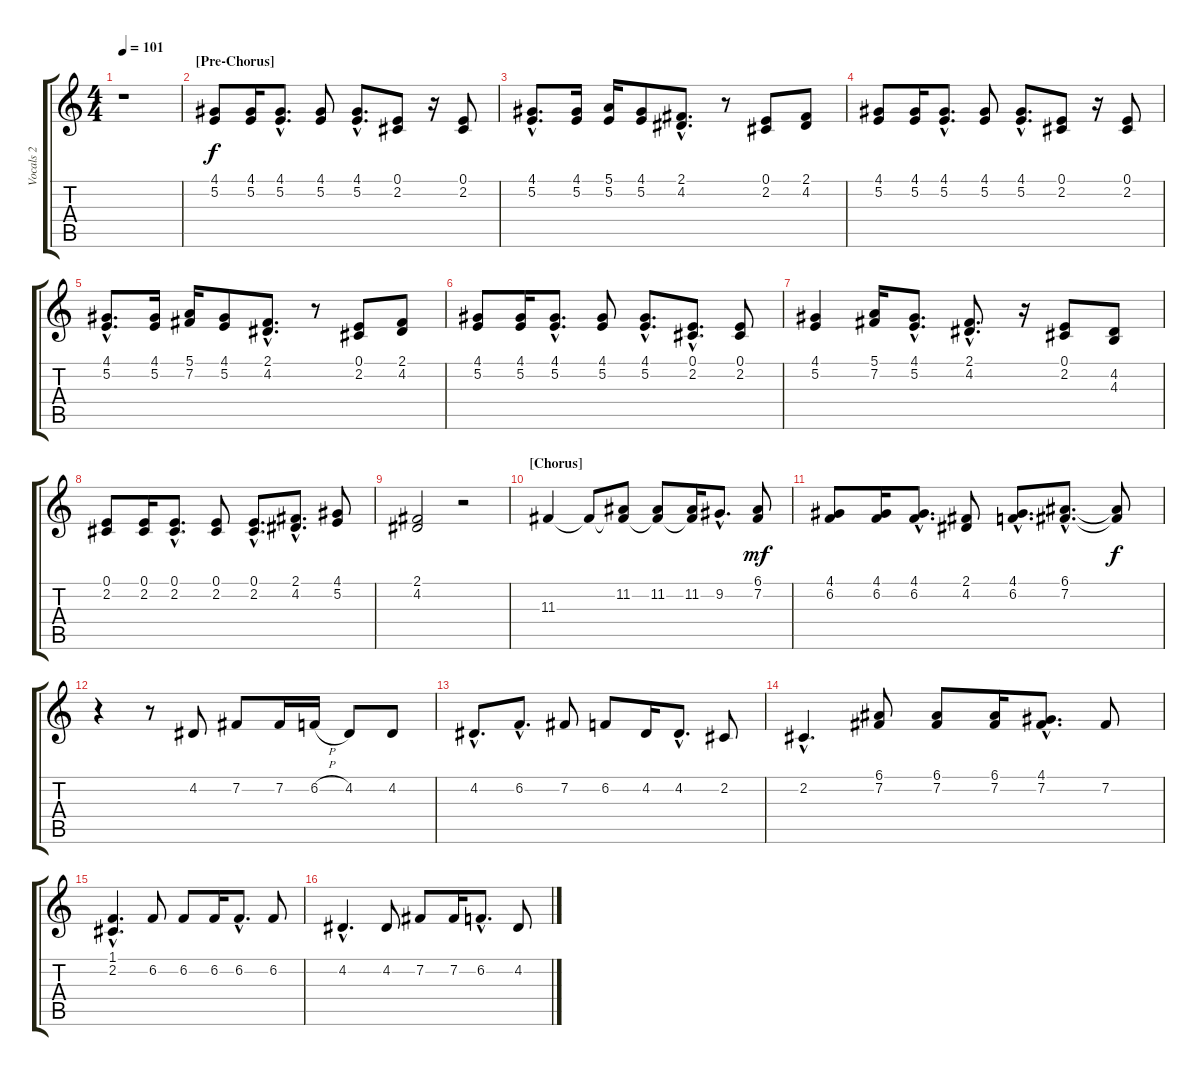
\track ("Vocals 2" "Vocals 2") {instrument choiraahs}
\staff {score tabs}
\tuning (E4 B3 G3 D3 A2 E2) {hide}
\ts (4 4)
\tempo 101
\clef g2
\ks c
r.1{dy f} |
\section ("" "[Pre-Chorus]")
(4.1 5.2).8 (4.1 5.2).16 (4.1{hac} 5.2{hac}).8{d} (4.1 5.2).8 (4.1{hac} 5.2{hac}).8{d} (0.1 2.2).8 r.16 (0.1 2.2).8 |
(4.1{hac} 5.2{hac}).8{d} (4.1 5.2).16 (5.1 5.2).16 (4.1 5.2).8 (2.1{hac} 4.2{hac}).8{d} r.8 (0.1 2.2).8 (2.1 4.2).8 |
(4.1 5.2).8 (4.1 5.2).16 (4.1{hac} 5.2{hac}).8{d} (4.1 5.2).8 (4.1{hac} 5.2{hac}).8{d} (0.1 2.2).8 r.16 (0.1 2.2).8 |
(4.1{hac} 5.2{hac}).8{d} (4.1 5.2).16 (5.1 7.2).16 (4.1 5.2).8 (2.1{hac} 4.2{hac}).8{d} r.8 (0.1 2.2).8 (2.1 4.2).8 |
(4.1 5.2).8 (4.1 5.2).16 (4.1{hac} 5.2{hac}).8{d} (4.1 5.2).8 (4.1{hac} 5.2{hac}).8{d} (0.1{hac} 2.2{hac}).8{d} (0.1 2.2).8 |
(4.1 5.2).4 (5.1 7.2).16 (4.1{hac} 5.2{hac}).8{d} (2.1{hac} 4.2{hac}).8{d} r.16 (0.1 2.2).8 (4.2 4.3).8 |
(0.1 2.2).8 (0.1 2.2).16 (0.1{hac} 2.2{hac}).8{d} (0.1 2.2).8 (0.1{hac} 2.2{hac}).8{d} (2.1{hac} 4.2{hac}).8{d} (4.1 5.2).8 |
(2.1 4.2).2 r.2 |
\section ("" "[Chorus]")
11.3.4 11.3{t}.8 (11.2 11.3{t}).8 (11.2 11.3{t}).8 (11.2 11.3{t}).16 9.2{hac}.8{d} (6.1 7.2).8{dy mf} |
(4.1 6.2).8 (4.1 6.2).16 (4.1{hac} 6.2{hac}).8{d} (2.1 4.2).8 (4.1{hac} 6.2{hac}).8{d} (6.1{hac} 7.2{hac}).8{d} (6.1{t} 7.2{t}).8{dy f} |
r.4 r.8 4.2.8 7.2.8 7.2.16 6.2{h}.16 4.2.8 4.2.8 |
4.2{hac}.8{d} 6.2{hac}.8{d} 7.2.8 6.2.8 4.2.16 4.2{hac}.8{d} 2.2.8 |
2.2{hac}.4{d} (6.1 7.2).8 (6.1 7.2).8 (6.1 7.2).16 (4.1{hac} 7.2{hac}).8{d} 7.2.8 |
(1.1{hac} 2.2{hac}).4{d} 6.2.8 6.2.8 6.2.16 6.2{hac}.8{d} 6.2.8 |
4.2{hac}.4{d} 4.2.8 7.2.8 7.2.16 6.2{hac}.8{d} 4.2.8
